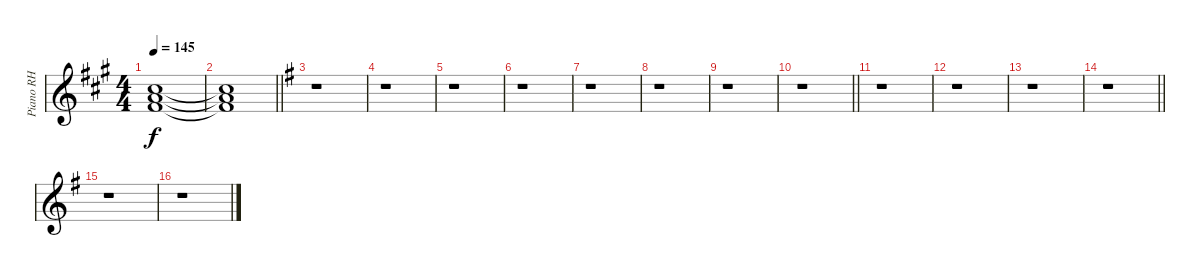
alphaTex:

\track ("Piano RH" "Piano RH") {instrument acousticgrandpiano}
\staff {score}
\tuning (E5 B4 G4 D4 A3 E3) {hide}
\ts (4 4)
\tempo 145
\clef g2
\ks f#minor
(2.2 2.3 4.4).1{dy f} |
\barLineRight lightlight
(2.2{t} 2.3{t} 4.4{t}).1 |
\ks eminor
r.1 |
r.1 |
r.1 |
r.1 |
r.1 |
r.1 |
r.1 |
\barLineRight lightlight
r.1 |
r.1 |
r.1 |
r.1 |
\barLineRight lightlight
r.1 |
r.1 |
r.1
